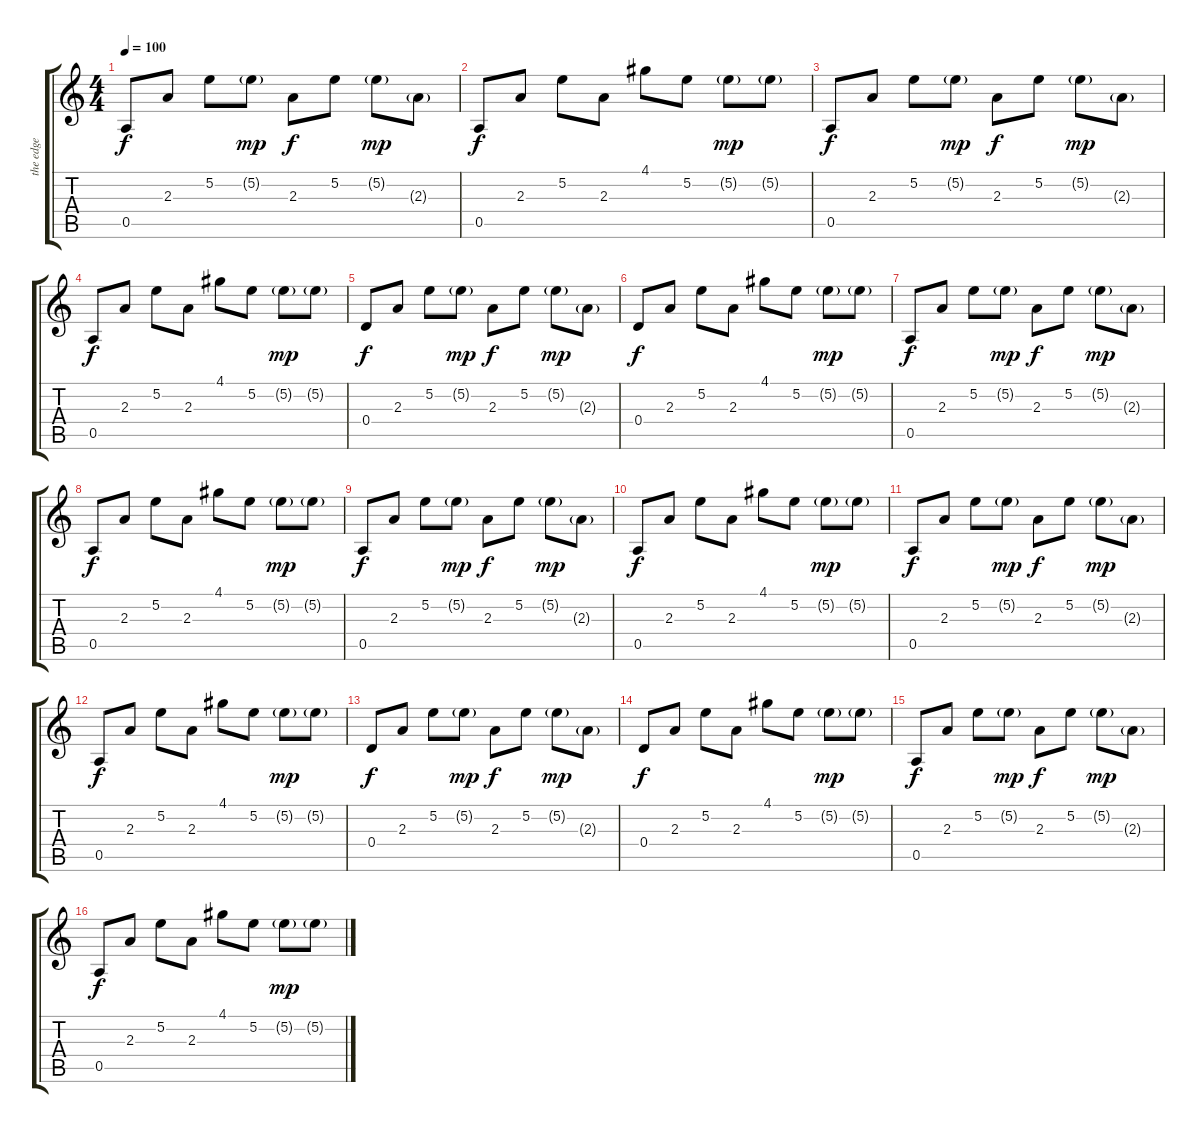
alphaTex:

\track ("the edge" "the edge") {instrument acousticguitarsteel}
\staff {score tabs}
\tuning (E4 B3 G3 D3 A2 E2) {hide}
\ts (4 4)
\tempo 100
\clef g2
\ks c
0.5.8{dy f instrument acousticguitarsteel} 2.3.8 5.2.8 5.2{g}.8{dy mp} 2.3.8{dy f} 5.2.8 5.2{g}.8{dy mp} 2.3{g}.8 |
0.5.8{dy f} 2.3.8 5.2.8 2.3.8 4.1.8 5.2.8 5.2{g}.8{dy mp} 5.2{g}.8 |
0.5.8{dy f} 2.3.8 5.2.8 5.2{g}.8{dy mp} 2.3.8{dy f} 5.2.8 5.2{g}.8{dy mp} 2.3{g}.8 |
0.5.8{dy f} 2.3.8 5.2.8 2.3.8 4.1.8 5.2.8 5.2{g}.8{dy mp} 5.2{g}.8 |
0.4.8{dy f} 2.3.8 5.2.8 5.2{g}.8{dy mp} 2.3.8{dy f} 5.2.8 5.2{g}.8{dy mp} 2.3{g}.8 |
0.4.8{dy f} 2.3.8 5.2.8 2.3.8 4.1.8 5.2.8 5.2{g}.8{dy mp} 5.2{g}.8 |
0.5.8{dy f} 2.3.8 5.2.8 5.2{g}.8{dy mp} 2.3.8{dy f} 5.2.8 5.2{g}.8{dy mp} 2.3{g}.8 |
0.5.8{dy f} 2.3.8 5.2.8 2.3.8 4.1.8 5.2.8 5.2{g}.8{dy mp} 5.2{g}.8 |
0.5.8{dy f} 2.3.8 5.2.8 5.2{g}.8{dy mp} 2.3.8{dy f} 5.2.8 5.2{g}.8{dy mp} 2.3{g}.8 |
0.5.8{dy f} 2.3.8 5.2.8 2.3.8 4.1.8 5.2.8 5.2{g}.8{dy mp} 5.2{g}.8 |
0.5.8{dy f} 2.3.8 5.2.8 5.2{g}.8{dy mp} 2.3.8{dy f} 5.2.8 5.2{g}.8{dy mp} 2.3{g}.8 |
0.5.8{dy f} 2.3.8 5.2.8 2.3.8 4.1.8 5.2.8 5.2{g}.8{dy mp} 5.2{g}.8 |
0.4.8{dy f} 2.3.8 5.2.8 5.2{g}.8{dy mp} 2.3.8{dy f} 5.2.8 5.2{g}.8{dy mp} 2.3{g}.8 |
0.4.8{dy f} 2.3.8 5.2.8 2.3.8 4.1.8 5.2.8 5.2{g}.8{dy mp} 5.2{g}.8 |
0.5.8{dy f} 2.3.8 5.2.8 5.2{g}.8{dy mp} 2.3.8{dy f} 5.2.8 5.2{g}.8{dy mp} 2.3{g}.8 |
0.5.8{dy f} 2.3.8 5.2.8 2.3.8 4.1.8 5.2.8 5.2{g}.8{dy mp} 5.2{g}.8
